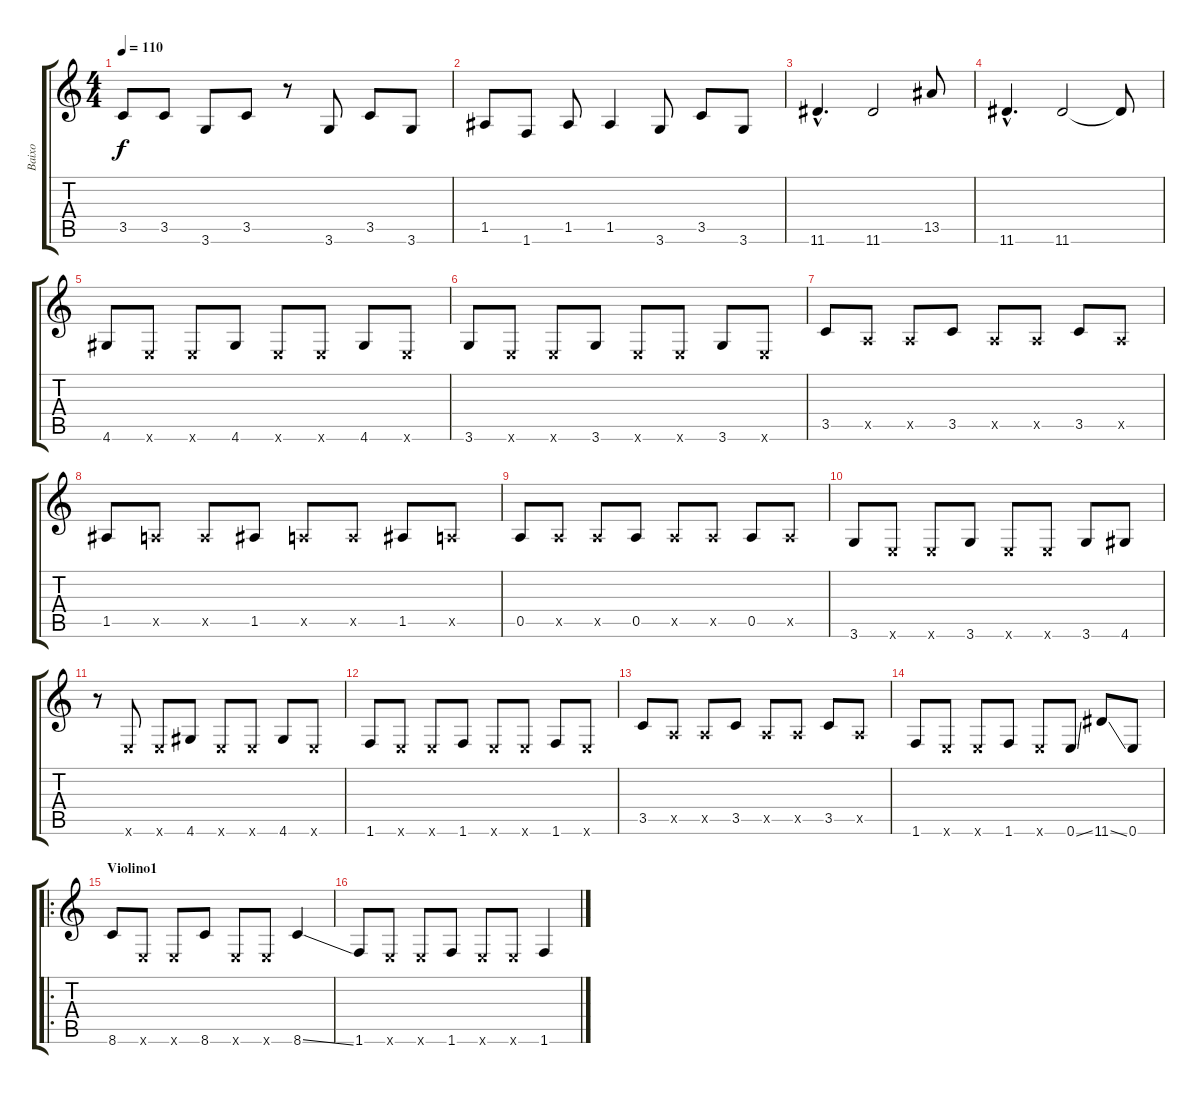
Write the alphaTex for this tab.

\track ("Baixo" "Baixo") {instrument fretlessbass}
\staff {score tabs}
\tuning (E4 B3 G3 D3 A2 E2) {hide}
\ts (4 4)
\tempo 110
\clef g2
\ks c
3.5.8{dy f} 3.5.8 3.6.8 3.5.8 r.8 3.6.8 3.5.8 3.6.8 |
1.5.8 1.6.8 1.5.8 1.5.4 3.6.8 3.5.8 3.6.8 |
11.6{hac}.4{d} 11.6.2 13.5.8 |
11.6{hac}.4{d} 11.6.2 11.6{t}.8 |
4.6.8 0.6{x}.8 0.6{x}.8 4.6.8 0.6{x}.8 0.6{x}.8 4.6.8 0.6{x}.8 |
3.6.8 0.6{x}.8 0.6{x}.8 3.6.8 0.6{x}.8 0.6{x}.8 3.6.8 0.6{x}.8 |
3.5.8 0.5{x}.8 0.5{x}.8 3.5.8 0.5{x}.8 0.5{x}.8 3.5.8 0.5{x}.8 |
1.5.8 0.5{x}.8 0.5{x}.8 1.5.8 0.5{x}.8 0.5{x}.8 1.5.8 0.5{x}.8 |
0.5.8 0.5{x}.8 0.5{x}.8 0.5.8 0.5{x}.8 0.5{x}.8 0.5.8 0.5{x}.8 |
3.6.8 0.6{x}.8 0.6{x}.8 3.6.8 0.6{x}.8 0.6{x}.8 3.6.8 4.6.8 |
r.8 0.6{x}.8 0.6{x}.8 4.6.8 0.6{x}.8 0.6{x}.8 4.6.8 0.6{x}.8 |
1.6.8 0.6{x}.8 0.6{x}.8 1.6.8 0.6{x}.8 0.6{x}.8 1.6.8 0.6{x}.8 |
3.5.8 0.5{x}.8 0.5{x}.8 3.5.8 0.5{x}.8 0.5{x}.8 3.5.8 0.5{x}.8 |
1.6.8 0.6{x}.8 0.6{x}.8 1.6.8 0.6{x}.8 0.6{ss}.8 11.6{ss}.8 0.6.8 |
\ro
\section ("" "Violino1")
8.6.8 0.6{x}.8 0.6{x}.8 8.6.8 0.6{x}.8 0.6{x}.8 8.6{ss}.4 |
1.6.8 0.6{x}.8 0.6{x}.8 1.6.8 0.6{x}.8 0.6{x}.8 1.6{ss}.4
